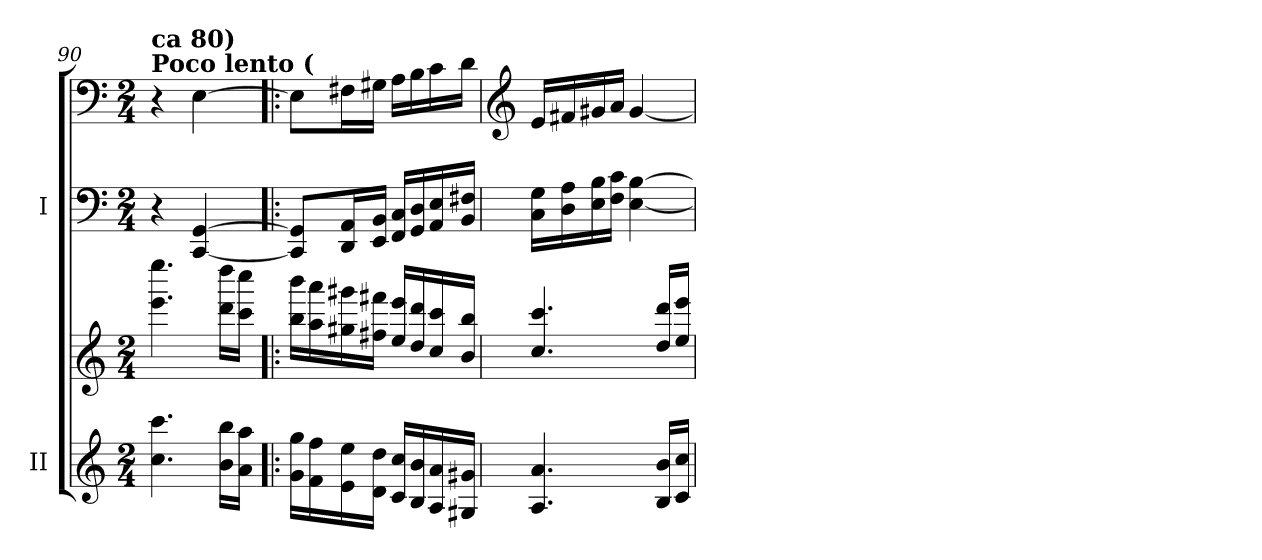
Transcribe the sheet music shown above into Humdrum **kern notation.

**kern	**kern	**kern	**kern
*part2	*part2	*part1	*part1
*staff4	*staff3	*staff2	*staff1
*I"II	*	*I"I	*
*I'II	*	*I'I	*
*clefG2	*clefG2	*clefF4	*clefF4
*k[]	*k[]	*k[]	*k[]
*M2/4	*M2/4	*M2/4	*M2/4
=90	=90	=90	=90
!	!	!	!LO:TX:a:B:t=Poco lento (
!	!	!	!LO:TX:a:B:t=ca 80)
4.cc\ 4.ccc\	4.eee\ 4.eeee\	4r	4r
.	.	[4CC/ [4GG/	[4E\
16b\ 16bb\LL	16ddd\ 16dddd\LL	.	.
16a\ 16aa\JJ	16ccc\ 16cccc\JJ	.	.
=91!|:	=91!|:	=91!|:	=91!|:
16g\ 16gg\LL	16bb\ 16bbb\LL	8CC/] 8GG/]L	8E\L]
16f\ 16ff\	16aa\ 16aaa\	.	.
16e\ 16ee\	16gg#X\ 16ggg#X\	16DD/ 16AA/L	16F#X\L
16d\ 16dd\JJ	16ff#X\ 16fff#X\JJ	16EE/ 16BB/JJ	16G#X\JJ
16c/ 16cc/LL	16ee/ 16eee/LL	16FF/ 16C/LL	16A\LL
16B/ 16b/	16dd/ 16ddd/	16GG/ 16D/	16B\
16A/ 16a/	16cc/ 16ccc/	16AA/ 16E/	16c\
16G#X/ 16g#X/JJ	16b/ 16bb/JJ	16BB/ 16F#X/JJ	16d\JJ
=92	=92	=92	=92
*	*	*	*clefG2
4.A/ 4.a/	4.cc/ 4.ccc/	16C\ 16G\LL	16e/LL
.	.	16D\ 16A\	16f#X/
.	.	16E\ 16B\	16g#X/
.	.	16F\ 16c\JJ	16a/JJ
.	.	[4E\ [4B\	[4g#/
16B/ 16b/LL	16dd/ 16ddd/LL	.	.
16c/ 16cc/JJ	16ee/ 16eee/JJ	.	.
=	=	=	=
*-	*-	*-	*-
